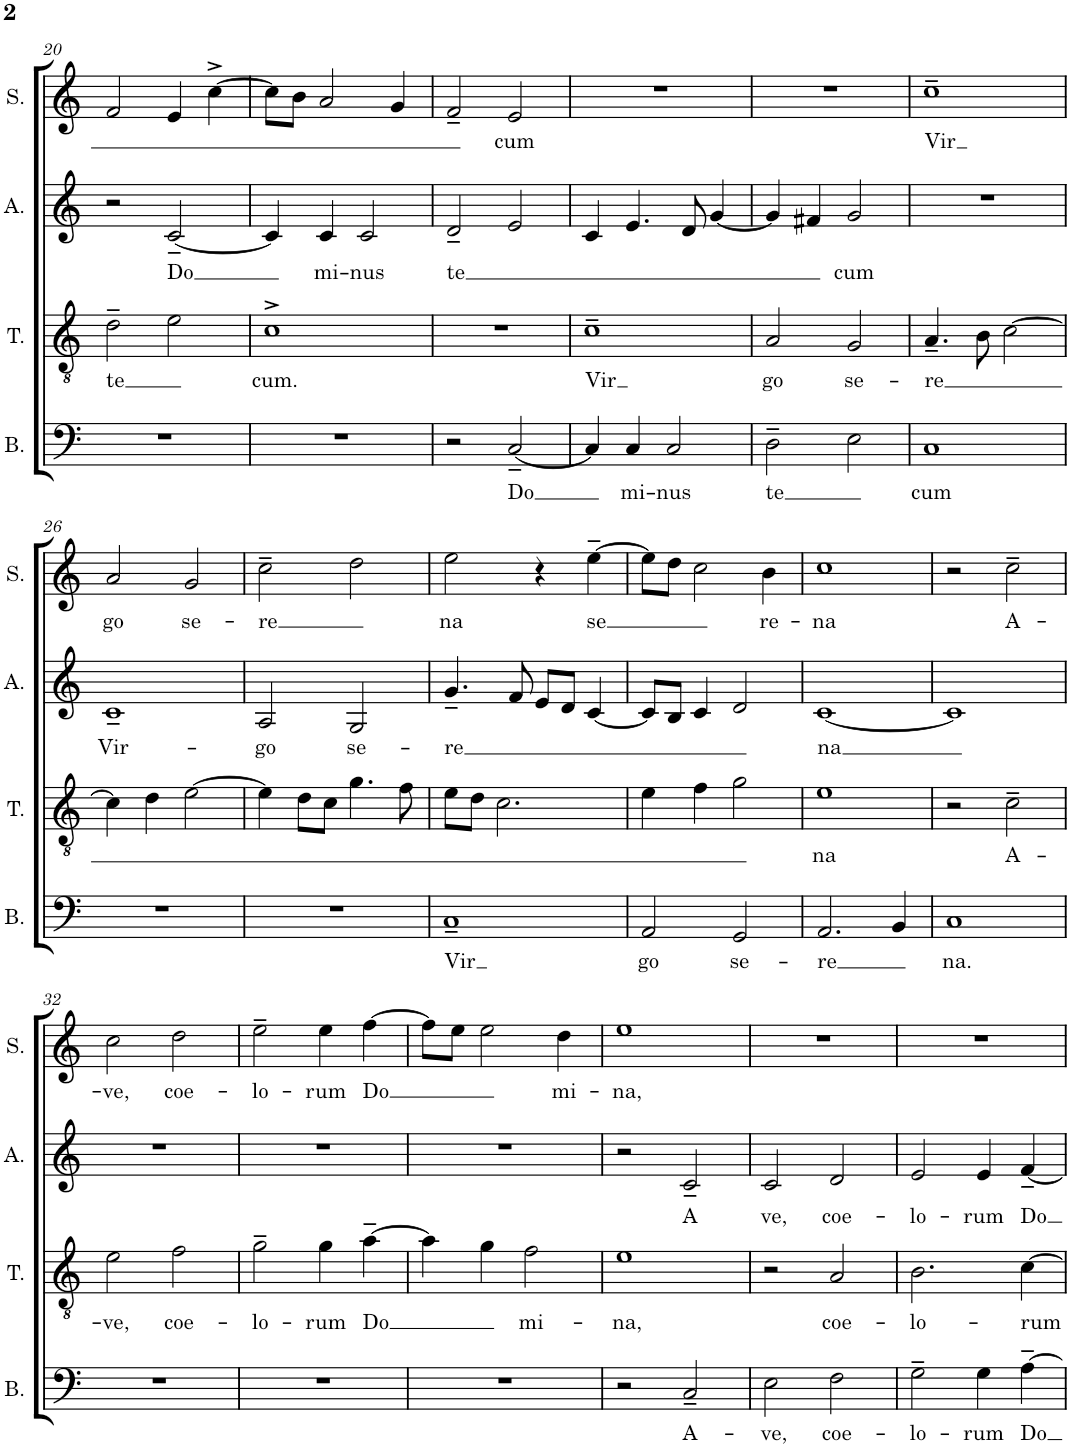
**kern	**text	**kern	**text	**kern	**text	**kern	**text
*part4	*part4	*part3	*part3	*part2	*part2	*part1	*part1
*staff4	*staff4	*staff3	*staff3	*staff2	*staff2	*staff1	*staff1
*I"Bass	*	*I"Tenor	*	*I"Alto	*	*I"Soprano	*
*I'B.	*	*I'T.	*	*I'A.	*	*I'S.	*
!!LO:PB:g=z
*clefF4	*	*clefGv2	*	*clefG2	*	*clefG2	*
*k[]	*	*k[]	*	*k[]	*	*k[]	*
*M2/2	*	*M2/2	*	*M2/2	*	*M2/2	*
*met(c|)	*	*met(c|)	*	*met(c|)	*	*met(c|)	*
=20	=20	=20	=20	=20	=20	=20	=20
!	!	!	!LO:LY:b	!	!	!	!
1r	.	2d~\	te	2r	.	2f/	.
!	!	!	!	!	!LO:LY:b	!	!
.	.	2e\	.	[2c~/	Do	4e/	.
.	.	.	.	.	.	[4cc^\	.
=21	=21	=21	=21	=21	=21	=21	=21
!	!	!	!LO:LY:b	!	!	!	!
1r	.	1c^	cum.	4c/]	.	8cc\L]	.
.	.	.	.	.	.	8b\J	.
!	!	!	!	!	!LO:LY:b	!	!
.	.	.	.	4c/	mi-	2a/	.
!	!	!	!	!	!LO:LY:b	!	!
.	.	.	.	2c/	-nus	.	.
.	.	.	.	.	.	4g/	.
=22	=22	=22	=22	=22	=22	=22	=22
!	!	!	!	!	!LO:LY:b	!	!
2r	.	1r	.	2d~/	te	2f~/	.
!	!LO:LY:b	!	!	!	!	!	!LO:LY:b
[2C~/	-Do	.	.	2e/	.	2e/	cum
=23	=23	=23	=23	=23	=23	=23	=23
!	!	!	!LO:LY:b	!	!	!	!
4C/]	.	1c~	Vir	4c/	.	1r	.
!	!LO:LY:b	!	!	!	!	!	!
4C/	mi-	.	.	4.e/	.	.	.
!	!LO:LY:b	!	!	!	!	!	!
2C/	-nus	.	.	.	.	.	.
.	.	.	.	8d/	.	.	.
.	.	.	.	[4g/	.	.	.
=24	=24	=24	=24	=24	=24	=24	=24
!	!LO:LY:b	!	!LO:LY:b	!	!	!	!
2D~\	te	2A/	go	4g/]	.	1r	.
.	.	.	.	4f#X/	.	.	.
!	!	!	!LO:LY:b	!	!LO:LY:b	!	!
2E\	.	2G/	se-	2g/	cum	.	.
=25	=25	=25	=25	=25	=25	=25	=25
!	!LO:LY:b	!	!LO:LY:b	!	!	!	!LO:LY:b
1C	cum	4.A~/	-re	1r	.	1cc~	Vir
.	.	8B\	.	.	.	.	.
.	.	[2c\	.	.	.	.	.
!!LO:LB:g=z
=26	=26	=26	=26	=26	=26	=26	=26
!	!	!	!	!	!LO:LY:b	!	!LO:LY:b
1r	.	4c\]	.	1c~	Vir-	2a/	go
.	.	4d\	.	.	.	.	.
!	!	!	!	!	!	!	!LO:LY:b
.	.	[2e\	.	.	.	2g/	se-
=27	=27	=27	=27	=27	=27	=27	=27
!	!	!	!	!	!LO:LY:b	!	!LO:LY:b
1r	.	4e\]	.	2A/	go	2cc~\	-re
.	.	8d\L	.	.	.	.	.
.	.	8c\J	.	.	.	.	.
!	!	!	!	!	!LO:LY:b	!	!
.	.	4.g\	.	2G/	se-	2dd\	.
.	.	8f\	.	.	.	.	.
=28	=28	=28	=28	=28	=28	=28	=28
!	!LO:LY:b	!	!	!	!LO:LY:b	!	!LO:LY:b
1C~	Vir	8e\L	.	4.g~/	-re	2ee\	na
.	.	8d\J	.	.	.	.	.
.	.	2.c\	.	.	.	.	.
.	.	.	.	8f/	.	.	.
.	.	.	.	8e/L	.	4r	.
.	.	.	.	8d/J	.	.	.
!	!	!	!	!	!	!	!LO:LY:b
.	.	.	.	[4c/	.	[4ee~\	se
=29	=29	=29	=29	=29	=29	=29	=29
!	!LO:LY:b	!	!	!	!	!	!
2AA/	go	4e\	.	8c/L]	.	8ee\L]	.
.	.	.	.	8B/J	.	8dd\J	.
.	.	4f\	.	4c/	.	2cc\	.
!	!LO:LY:b	!	!	!	!	!	!
2GG/	se-	2g\	.	2d/	.	.	.
!	!	!	!	!	!	!	!LO:LY:b
.	.	.	.	.	.	4b\	re-
=30	=30	=30	=30	=30	=30	=30	=30
!	!LO:LY:b	!	!LO:LY:b	!	!LO:LY:b	!	!LO:LY:b
2.AA/	-re	1e	na	[1c	na	1cc	-na
4BB/	.	.	.	.	.	.	.
=31	=31	=31	=31	=31	=31	=31	=31
!	!LO:LY:b	!	!	!	!	!	!
1C	na.	2r	.	1c]	.	2r	.
!	!	!	!LO:LY:b	!	!	!	!LO:LY:b
.	.	2c~\	A-	.	.	2cc~\	A-
!!LO:LB:g=z
=32	=32	=32	=32	=32	=32	=32	=32
!	!	!	!LO:LY:b	!	!	!	!LO:LY:b
1r	.	2e\	-ve,	1r	.	2cc\	-ve,
!	!	!	!LO:LY:b	!	!	!	!LO:LY:b
.	.	2f\	coe-	.	.	2dd\	coe-
=33	=33	=33	=33	=33	=33	=33	=33
!	!	!	!LO:LY:b	!	!	!	!LO:LY:b
1r	.	2g~\	-lo-	1r	.	2ee~\	-lo-
!	!	!	!LO:LY:b	!	!	!	!LO:LY:b
.	.	4g\	-rum	.	.	4ee\	-rum
!	!	!	!LO:LY:b	!	!	!	!LO:LY:b
.	.	[4a~\	Do	.	.	[4ff\	-Do
=34	=34	=34	=34	=34	=34	=34	=34
1r	.	4a\]	.	1r	.	8ff\L]	.
.	.	.	.	.	.	8ee\J	.
.	.	4g\	.	.	.	2ee\	.
!	!	!	!LO:LY:b	!	!	!	!
.	.	2f\	mi-	.	.	.	.
!	!	!	!	!	!	!	!LO:LY:b
.	.	.	.	.	.	4dd\	mi-
=35	=35	=35	=35	=35	=35	=35	=35
!	!	!	!LO:LY:b	!	!	!	!LO:LY:b
2r	.	1e	-na,	2r	.	1ee	-na,
!	!LO:LY:b	!	!	!	!LO:LY:b	!	!
2C~/	A-	.	.	2c~/	A	.	.
=36	=36	=36	=36	=36	=36	=36	=36
!	!LO:LY:b	!	!	!	!LO:LY:b	!	!
2E\	-ve,	2r	.	2c/	ve,	1r	.
!	!LO:LY:b	!	!LO:LY:b	!	!LO:LY:b	!	!
2F\	coe-	2A/	coe-	2d/	coe-	.	.
=37	=37	=37	=37	=37	=37	=37	=37
!	!LO:LY:b	!	!LO:LY:b	!	!LO:LY:b	!	!
2G~\	-lo-	2.B\	-lo-	2e/	-lo-	1r	.
!	!LO:LY:b	!	!	!	!LO:LY:b	!	!
4G\	-rum	.	.	4e/	-rum	.	.
!	!LO:LY:b	!	!LO:LY:b	!	!LO:LY:b	!	!
[4A~\	Do	[4c\	-rum	[4f~/	Do	.	.
=	=	=	=	=	=	=	=
*-	*-	*-	*-	*-	*-	*-	*-
